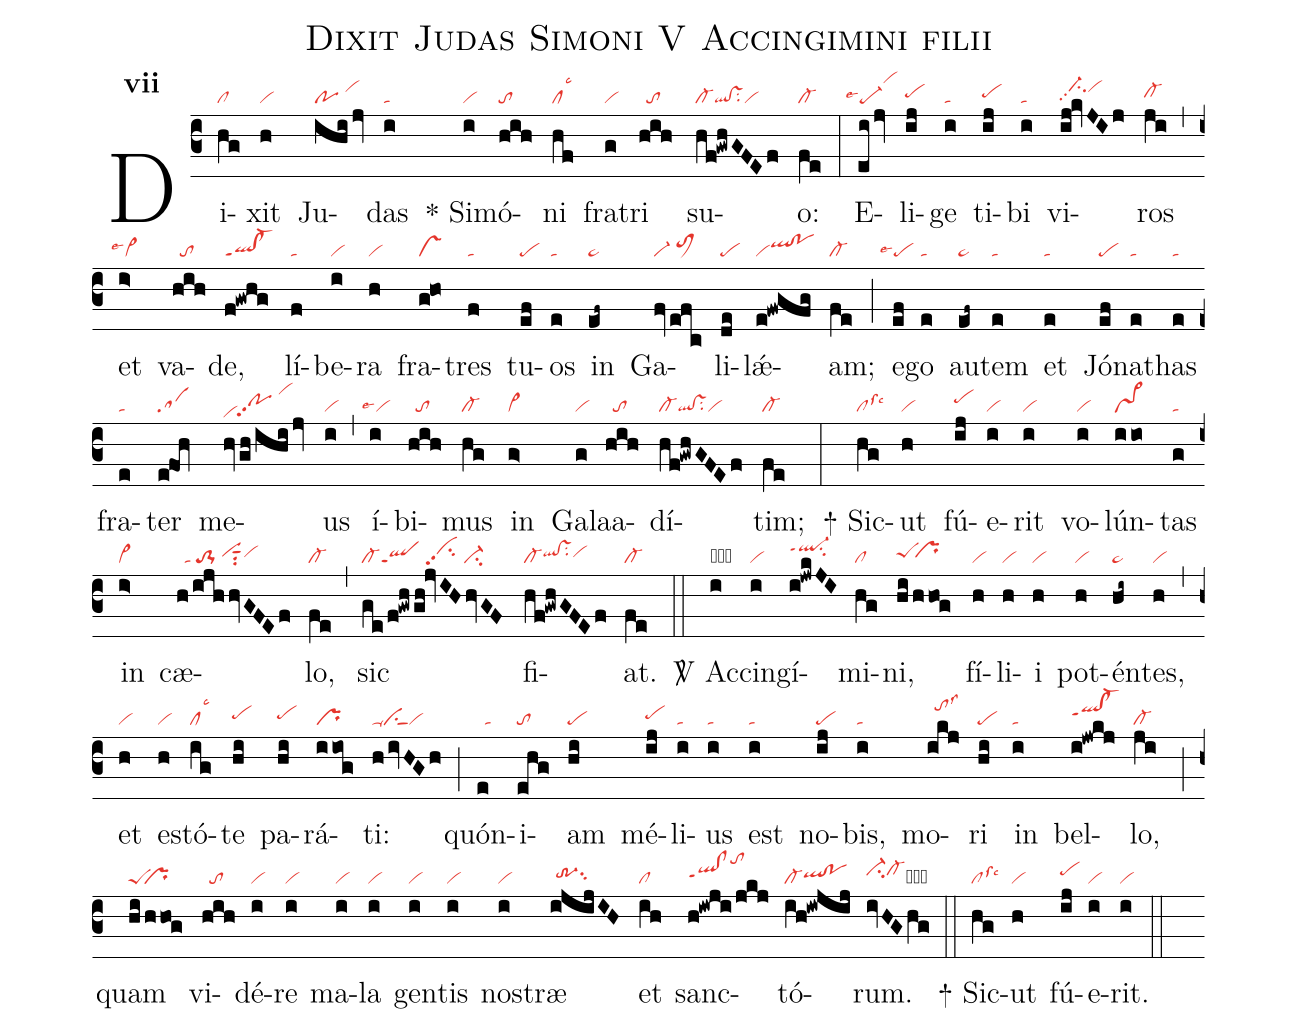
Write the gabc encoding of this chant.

name:Dixit Judas Simoni V Accingimini filii;
office-part:re;
mode:7;
nabc-lines:1;
%%
initial-style: 1;
name:Dixit Judas Simoni;
mode: 7;
office-part: Responsorium;
annotation: Resp.;
annotation: vii;
nabc-lines:1;
%%
(c3) Di(hg|cl)xit(h|vi) Ju(ihi/jv|po/vihj)das(i|ta) <sp>*</sp> Si(i|vi)mó(hih|to)ni(hf|cllsc3) fra(g|vi)tri(hih|//to) su(hf!gwhGFEf|cl-ql!vssu2vi)o:(fe|cl-) (:) E(ei/jv|```pe-lse4vihm)li(ij|pehh)ge(i|ta) ti(ij|pehh)bi(i|ta) vi(ij@kvJIj|//ci-hjpp2vihj)ros(ji|cl-hh) (,) et(i>|``vi>lse4) va(hih|//to)de,(f!gwhg|ql!cl-ppt1) lí(f|ta)be(i|vi)ra(h|vi) fra(g@ho|vs)tres(f|ta) tu(ef|pe)os(e|ta) in(ef~|pe~) Ga(fv/efc|vi-/toM1hi)li(de|pe)lǽ(e!fwgfg|viqlhi!pohi)am;(fe|cl-) (;) e(ef|```pelse4)go(e|ta) au(ef~|pe~)tem(e|ta) et(e|ta) Jó(ef|pe)na(e|ta)thas(e|ta) fra(e|ta)ter(e@foh|sa) me(hv/gh/ihi/jv|vihdpohhpp2/vihl)us(i|vi) (,) í(i|``vilse4)bi(hih|//to)mus(hg|cl-) in(g>|vi>) Ga(g|vi)laa(hih|//to)dí(hf!gwhGFEf|cl-ql!vssu2vi)tim;(fe|cl-) (:)

<sp>+</sp> Sic(hg|cllssc3)ut(h|vi) fú(ij|pehi)e(i|vi)rit(i|vi) vo(i|vi)lún(iio>|vs>)tas(g|ta) in(i>|vi>) cæ(h/ijhhvGFEf|//ta/to-1/vihhsut1su2vihh)lo,(fe|cl-) (,) sic(ge/f!gwh/gh!jvIHhvGF|cl-qlppt1/cihipp2/ci-) fi(hf!gwhGFEf|cl-qlhh!vshhsu2vihh)at.(fe|cl-) (::)

<sp>V/</sp> Ac(i|obvi)cin(i|vi)gí(i!jwkJI|ql-hjppt1su2)mi(hg|cl)ni,(hi/hhog|peShh`prhh) fí(h|vi)li(h|vi)i(h|vi) pot(h|vi)én(hi~|pe~)tes,(h|vi) (,) et(h|vi) es(h|vi)tó(ig|cllsc3)te(hi|pehh) pa(hi|pehh)rá(iiog|pr)ti:(h/ivHGh|ciSppu1vi) (;) quón(e|//ta)i(ehg|to)am(hi|pe) mé(ij|pehh)li(i|ta)us(i|ta) est(i|ta) no(ij|pe)bis,(i|ta) mo(ikj|//tohklss3)ri(hi|pe) in(i|ta) bel(i!jwkj|qlhi!cl-hippt1)lo,(ji|cl-) (;) quam(hi/hhog|peS``pr) vi(hih|//to)dé(i|vi)re(i|vi) ma(i|vi)la(i|vi) gen(i|vi)tis(i|vi) nos(i|vi)træ(ijijIH|/tr-3hhsu2) et(ih|cl) sanc(h!iwji/jkj|qlhh!clhhppt1tohm)tó(ih!iwjij|cl-qlhh!pohh)rum.(ivHGhg|ci-hicl-hicb) (::)

<sp>+</sp> Sic(hg|cllssc3)ut(h|vi) fú(ij|pehi)e(i|vi)rit.(i|vi) (::)
